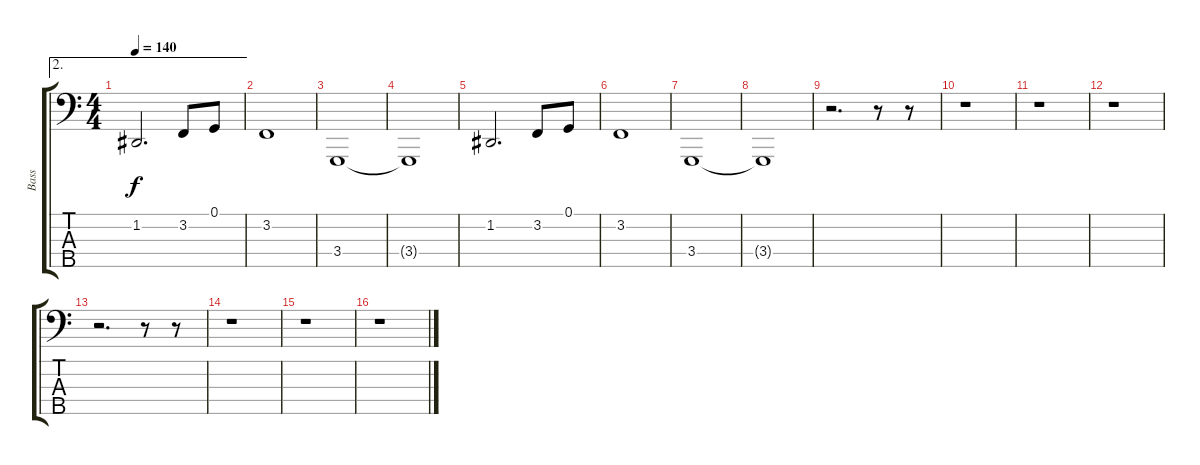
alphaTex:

\track ("Bass" "Bass") {instrument lead2sawtooth}
\staff {score tabs}
\tuning (G2 D2 A1 E1 B0) {hide}
\ae 2
\ts (4 4)
\tempo 140
\clef f4
\ks c
1.2.2{d dy f} 3.2.8 0.1.8 |
3.2.1 |
3.4.1 |
3.4{t}.1 |
1.2.2{d} 3.2.8 0.1.8 |
3.2.1 |
3.4.1 |
3.4{t}.1 |
r.2{d} r.8 r.8 |
r.1 |
r.1 |
r.1 |
r.2{d} r.8 r.8 |
r.1 |
r.1 |
r.1
